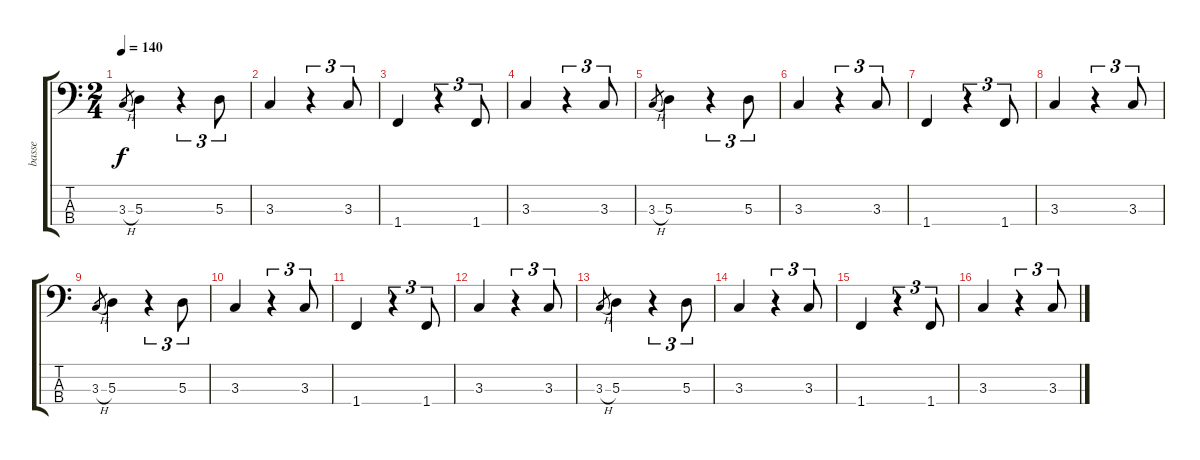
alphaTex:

\track ("basse" "basse") {instrument electricbassfinger}
\staff {score tabs}
\tuning (G2 D2 A1 E1) {hide}
\ts (2 4)
\tempo 140
\clef f4
\ks c
3.3{h}.8{gr dy f instrument electricbassfinger} 5.3.4 r.4{tu (3 2)} 5.3.8{tu (3 2)} |
3.3.4 r.4{tu (3 2)} 3.3.8{tu (3 2)} |
1.4.4 r.4{tu (3 2)} 1.4.8{tu (3 2)} |
3.3.4 r.4{tu (3 2)} 3.3.8{tu (3 2)} |
3.3{h}.8{gr} 5.3.4 r.4{tu (3 2)} 5.3.8{tu (3 2)} |
3.3.4 r.4{tu (3 2)} 3.3.8{tu (3 2)} |
1.4.4 r.4{tu (3 2)} 1.4.8{tu (3 2)} |
3.3.4 r.4{tu (3 2)} 3.3.8{tu (3 2)} |
3.3{h}.8{gr} 5.3.4 r.4{tu (3 2)} 5.3.8{tu (3 2)} |
3.3.4 r.4{tu (3 2)} 3.3.8{tu (3 2)} |
1.4.4 r.4{tu (3 2)} 1.4.8{tu (3 2)} |
3.3.4 r.4{tu (3 2)} 3.3.8{tu (3 2)} |
3.3{h}.8{gr} 5.3.4 r.4{tu (3 2)} 5.3.8{tu (3 2)} |
3.3.4 r.4{tu (3 2)} 3.3.8{tu (3 2)} |
1.4.4 r.4{tu (3 2)} 1.4.8{tu (3 2)} |
3.3.4 r.4{tu (3 2)} 3.3.8{tu (3 2)}
